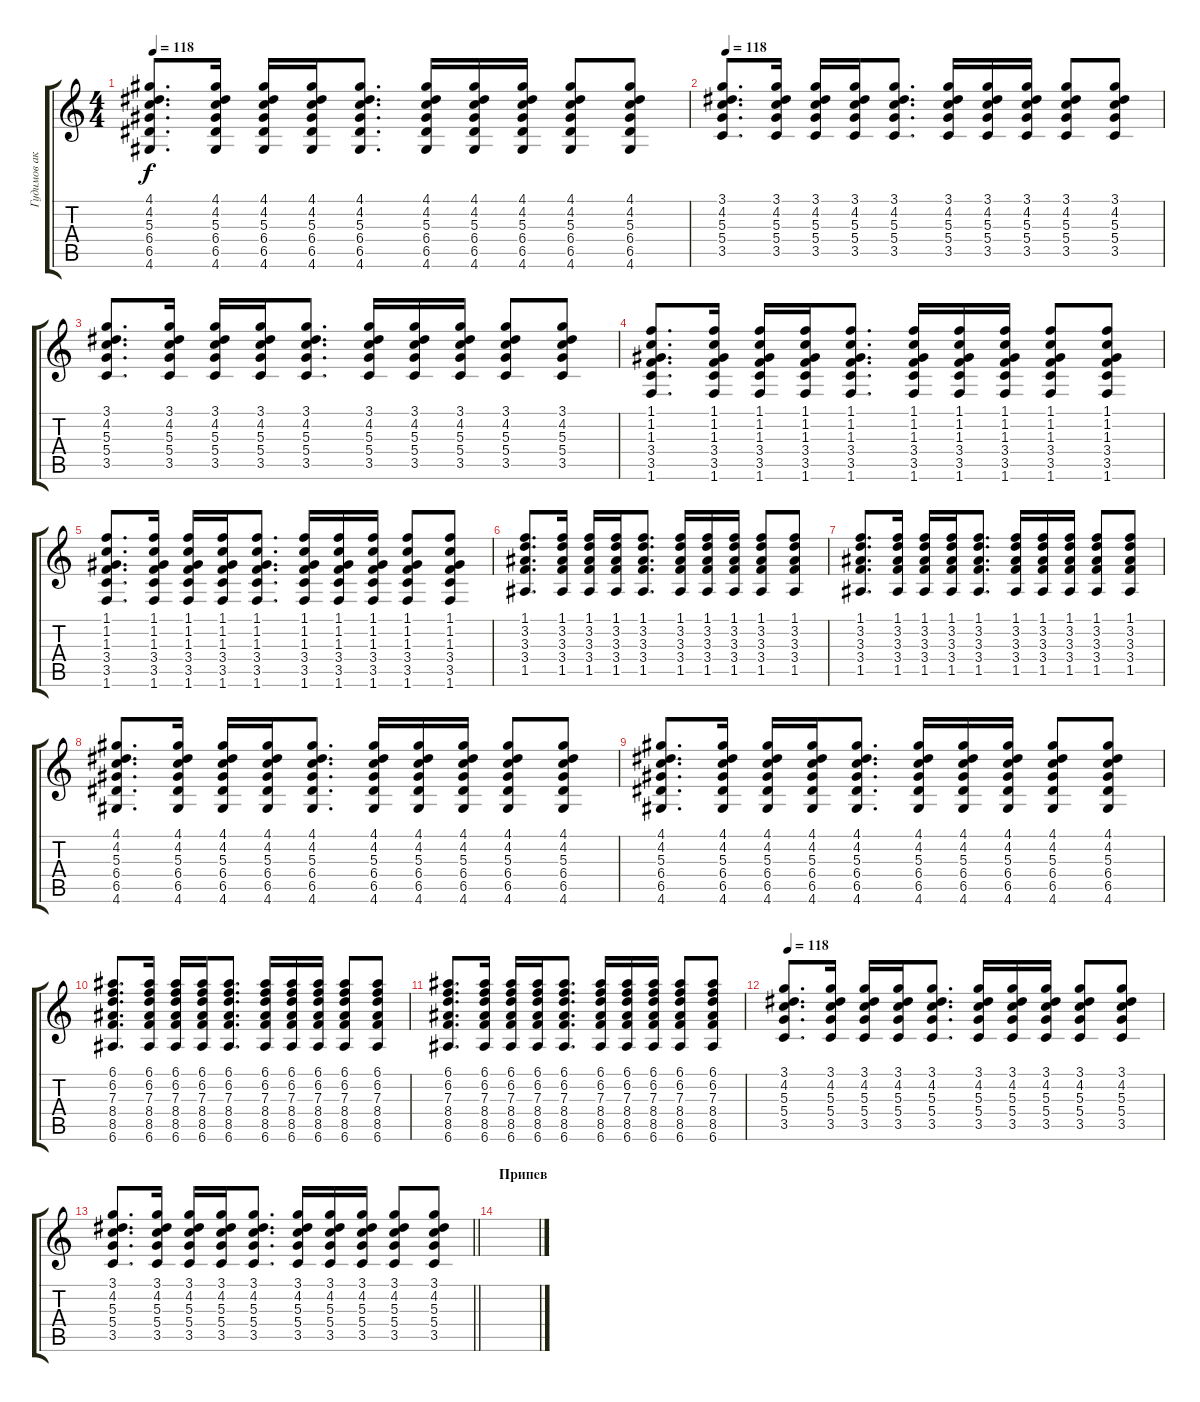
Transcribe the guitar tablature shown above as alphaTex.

\track ("Гудимов аккорды" "Гудимов ак") {instrument acousticguitarsteel}
\staff {score tabs}
\tuning (E4 B3 G3 D3 A2 E2) {hide}
\ts (4 4)
\tempo 118
\clef g2
\ks c
(4.1 4.2 5.3 6.4 6.5 4.6).8{d dy f} (4.1 4.2 5.3 6.4 6.5 4.6).16 (4.1 4.2 5.3 6.4 6.5 4.6).16 (4.1 4.2 5.3 6.4 6.5 4.6).16 (4.1 4.2 5.3 6.4 6.5 4.6).8{d} (4.1 4.2 5.3 6.4 6.5 4.6).16 (4.1 4.2 5.3 6.4 6.5 4.6).16 (4.1 4.2 5.3 6.4 6.5 4.6).16 (4.1 4.2 5.3 6.4 6.5 4.6).8 (4.1 4.2 5.3 6.4 6.5 4.6).8 |
\tempo 118
(3.1 4.2 5.3 5.4 3.5).8{d} (3.1 4.2 5.3 5.4 3.5).16 (3.1 4.2 5.3 5.4 3.5).16 (3.1 4.2 5.3 5.4 3.5).16 (3.1 4.2 5.3 5.4 3.5).8{d} (3.1 4.2 5.3 5.4 3.5).16 (3.1 4.2 5.3 5.4 3.5).16 (3.1 4.2 5.3 5.4 3.5).16 (3.1 4.2 5.3 5.4 3.5).8 (3.1 4.2 5.3 5.4 3.5).8 |
(3.1 4.2 5.3 5.4 3.5).8{d} (3.1 4.2 5.3 5.4 3.5).16 (3.1 4.2 5.3 5.4 3.5).16 (3.1 4.2 5.3 5.4 3.5).16 (3.1 4.2 5.3 5.4 3.5).8{d} (3.1 4.2 5.3 5.4 3.5).16 (3.1 4.2 5.3 5.4 3.5).16 (3.1 4.2 5.3 5.4 3.5).16 (3.1 4.2 5.3 5.4 3.5).8 (3.1 4.2 5.3 5.4 3.5).8 |
(1.1 1.2 1.3 3.4 3.5 1.6).8{d} (1.1 1.2 1.3 3.4 3.5 1.6).16 (1.1 1.2 1.3 3.4 3.5 1.6).16 (1.1 1.2 1.3 3.4 3.5 1.6).16 (1.1 1.2 1.3 3.4 3.5 1.6).8{d} (1.1 1.2 1.3 3.4 3.5 1.6).16 (1.1 1.2 1.3 3.4 3.5 1.6).16 (1.1 1.2 1.3 3.4 3.5 1.6).16 (1.1 1.2 1.3 3.4 3.5 1.6).8 (1.1 1.2 1.3 3.4 3.5 1.6).8 |
(1.1 1.2 1.3 3.4 3.5 1.6).8{d} (1.1 1.2 1.3 3.4 3.5 1.6).16 (1.1 1.2 1.3 3.4 3.5 1.6).16 (1.1 1.2 1.3 3.4 3.5 1.6).16 (1.1 1.2 1.3 3.4 3.5 1.6).8{d} (1.1 1.2 1.3 3.4 3.5 1.6).16 (1.1 1.2 1.3 3.4 3.5 1.6).16 (1.1 1.2 1.3 3.4 3.5 1.6).16 (1.1 1.2 1.3 3.4 3.5 1.6).8 (1.1 1.2 1.3 3.4 3.5 1.6).8 |
(1.1 3.2 3.3 3.4 1.5).8{d} (1.1 3.2 3.3 3.4 1.5).16 (1.1 3.2 3.3 3.4 1.5).16 (1.1 3.2 3.3 3.4 1.5).16 (1.1 3.2 3.3 3.4 1.5).8{d} (1.1 3.2 3.3 3.4 1.5).16 (1.1 3.2 3.3 3.4 1.5).16 (1.1 3.2 3.3 3.4 1.5).16 (1.1 3.2 3.3 3.4 1.5).8 (1.1 3.2 3.3 3.4 1.5).8 |
(1.1 3.2 3.3 3.4 1.5).8{d} (1.1 3.2 3.3 3.4 1.5).16 (1.1 3.2 3.3 3.4 1.5).16 (1.1 3.2 3.3 3.4 1.5).16 (1.1 3.2 3.3 3.4 1.5).8{d} (1.1 3.2 3.3 3.4 1.5).16 (1.1 3.2 3.3 3.4 1.5).16 (1.1 3.2 3.3 3.4 1.5).16 (1.1 3.2 3.3 3.4 1.5).8 (1.1 3.2 3.3 3.4 1.5).8 |
(4.1 4.2 5.3 6.4 6.5 4.6).8{d} (4.1 4.2 5.3 6.4 6.5 4.6).16 (4.1 4.2 5.3 6.4 6.5 4.6).16 (4.1 4.2 5.3 6.4 6.5 4.6).16 (4.1 4.2 5.3 6.4 6.5 4.6).8{d} (4.1 4.2 5.3 6.4 6.5 4.6).16 (4.1 4.2 5.3 6.4 6.5 4.6).16 (4.1 4.2 5.3 6.4 6.5 4.6).16 (4.1 4.2 5.3 6.4 6.5 4.6).8 (4.1 4.2 5.3 6.4 6.5 4.6).8 |
(4.1 4.2 5.3 6.4 6.5 4.6).8{d} (4.1 4.2 5.3 6.4 6.5 4.6).16 (4.1 4.2 5.3 6.4 6.5 4.6).16 (4.1 4.2 5.3 6.4 6.5 4.6).16 (4.1 4.2 5.3 6.4 6.5 4.6).8{d} (4.1 4.2 5.3 6.4 6.5 4.6).16 (4.1 4.2 5.3 6.4 6.5 4.6).16 (4.1 4.2 5.3 6.4 6.5 4.6).16 (4.1 4.2 5.3 6.4 6.5 4.6).8 (4.1 4.2 5.3 6.4 6.5 4.6).8 |
(6.1 6.2 7.3 8.4 8.5 6.6).8{d} (6.1 6.2 7.3 8.4 8.5 6.6).16 (6.1 6.2 7.3 8.4 8.5 6.6).16 (6.1 6.2 7.3 8.4 8.5 6.6).16 (6.1 6.2 7.3 8.4 8.5 6.6).8{d} (6.1 6.2 7.3 8.4 8.5 6.6).16 (6.1 6.2 7.3 8.4 8.5 6.6).16 (6.1 6.2 7.3 8.4 8.5 6.6).16 (6.1 6.2 7.3 8.4 8.5 6.6).8 (6.1 6.2 7.3 8.4 8.5 6.6).8 |
(6.1 6.2 7.3 8.4 8.5 6.6).8{d} (6.1 6.2 7.3 8.4 8.5 6.6).16 (6.1 6.2 7.3 8.4 8.5 6.6).16 (6.1 6.2 7.3 8.4 8.5 6.6).16 (6.1 6.2 7.3 8.4 8.5 6.6).8{d} (6.1 6.2 7.3 8.4 8.5 6.6).16 (6.1 6.2 7.3 8.4 8.5 6.6).16 (6.1 6.2 7.3 8.4 8.5 6.6).16 (6.1 6.2 7.3 8.4 8.5 6.6).8 (6.1 6.2 7.3 8.4 8.5 6.6).8 |
\tempo 118
(3.1 4.2 5.3 5.4 3.5).8{d} (3.1 4.2 5.3 5.4 3.5).16 (3.1 4.2 5.3 5.4 3.5).16 (3.1 4.2 5.3 5.4 3.5).16 (3.1 4.2 5.3 5.4 3.5).8{d} (3.1 4.2 5.3 5.4 3.5).16 (3.1 4.2 5.3 5.4 3.5).16 (3.1 4.2 5.3 5.4 3.5).16 (3.1 4.2 5.3 5.4 3.5).8 (3.1 4.2 5.3 5.4 3.5).8 |
\barLineRight lightlight
(3.1 4.2 5.3 5.4 3.5).8{d} (3.1 4.2 5.3 5.4 3.5).16 (3.1 4.2 5.3 5.4 3.5).16 (3.1 4.2 5.3 5.4 3.5).16 (3.1 4.2 5.3 5.4 3.5).8{d} (3.1 4.2 5.3 5.4 3.5).16 (3.1 4.2 5.3 5.4 3.5).16 (3.1 4.2 5.3 5.4 3.5).16 (3.1 4.2 5.3 5.4 3.5).8 (3.1 4.2 5.3 5.4 3.5).8 |
\section ("" "Припев")
